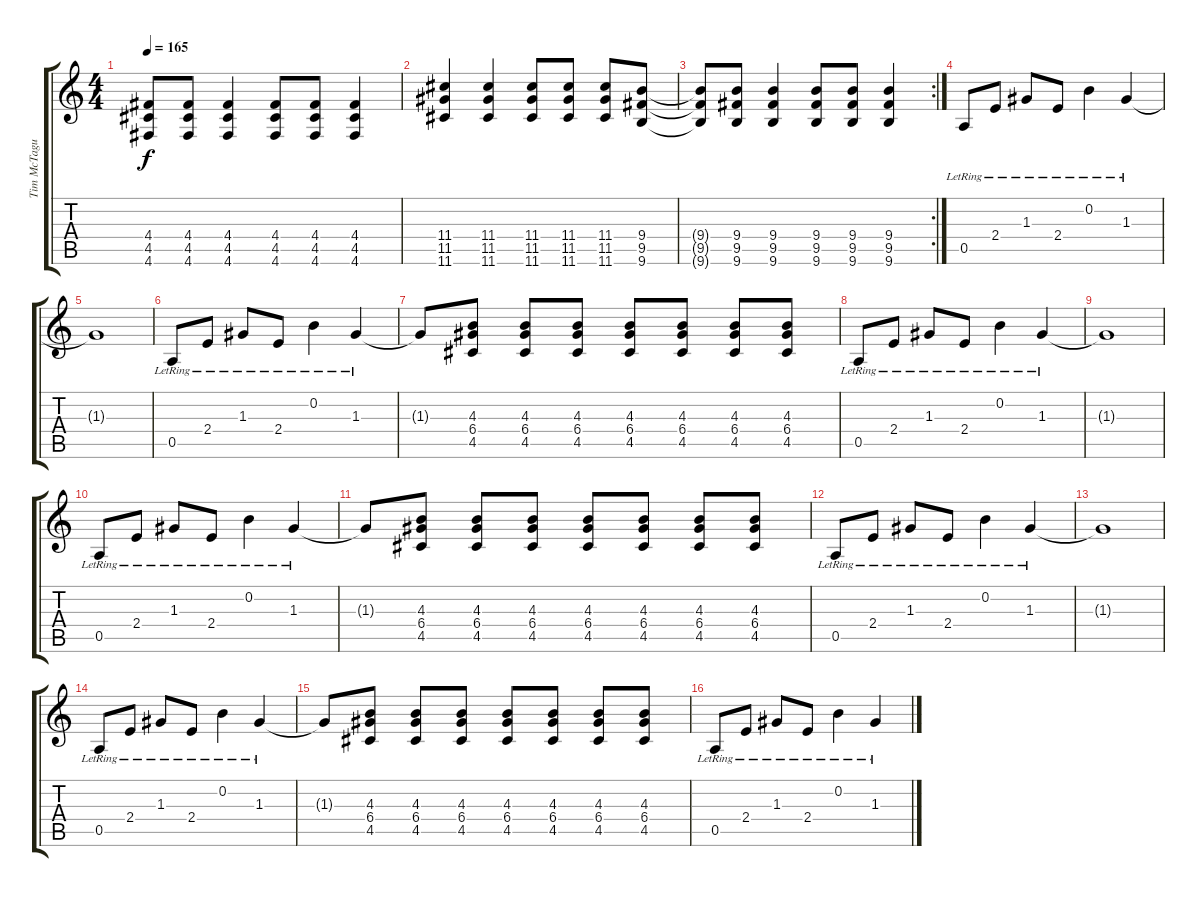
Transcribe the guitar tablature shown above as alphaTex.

\track ("Tim McTague" "Tim McTagu") {instrument distortionguitar}
\staff {score tabs}
\tuning (E4 B3 G3 D3 A2 D2) {hide}
\ts (4 4)
\tempo 165
\clef g2
\ks c
(4.4{t} 4.5{t} 4.6{t}).8{dy f} (4.4 4.5 4.6).8 (4.4 4.5 4.6).4 (4.4 4.5 4.6).8 (4.4 4.5 4.6).8 (4.4 4.5 4.6).4 |
(11.4 11.5 11.6).4 (11.4 11.5 11.6).4 (11.4 11.5 11.6).8 (11.4 11.5 11.6).8 (11.4 11.5 11.6).8 (9.4 9.5 9.6).8 |
\rc 2
(9.4{t} 9.5{t} 9.6{t}).8 (9.4 9.5 9.6).8 (9.4 9.5 9.6).4 (9.4 9.5 9.6).8 (9.4 9.5 9.6).8 (9.4 9.5 9.6).4 |
0.5{lr}.8 2.4{lr}.8 1.3{lr}.8 2.4{lr}.8 0.2{lr}.4 1.3{lr}.4 |
1.3{t}.1 |
0.5{lr}.8 2.4{lr}.8 1.3{lr}.8 2.4{lr}.8 0.2{lr}.4 1.3{lr}.4 |
1.3{t}.8 (4.3 6.4 4.5).8 (4.3 6.4 4.5).8 (4.3 6.4 4.5).8 (4.3 6.4 4.5).8 (4.3 6.4 4.5).8 (4.3 6.4 4.5).8 (4.3 6.4 4.5).8 |
0.5{lr}.8 2.4{lr}.8 1.3{lr}.8 2.4{lr}.8 0.2{lr}.4 1.3{lr}.4 |
1.3{t}.1 |
0.5{lr}.8 2.4{lr}.8 1.3{lr}.8 2.4{lr}.8 0.2{lr}.4 1.3{lr}.4 |
1.3{t}.8 (4.3 6.4 4.5).8 (4.3 6.4 4.5).8 (4.3 6.4 4.5).8 (4.3 6.4 4.5).8 (4.3 6.4 4.5).8 (4.3 6.4 4.5).8 (4.3 6.4 4.5).8 |
0.5{lr}.8 2.4{lr}.8 1.3{lr}.8 2.4{lr}.8 0.2{lr}.4 1.3{lr}.4 |
1.3{t}.1 |
0.5{lr}.8 2.4{lr}.8 1.3{lr}.8 2.4{lr}.8 0.2{lr}.4 1.3{lr}.4 |
1.3{t}.8 (4.3 6.4 4.5).8 (4.3 6.4 4.5).8 (4.3 6.4 4.5).8 (4.3 6.4 4.5).8 (4.3 6.4 4.5).8 (4.3 6.4 4.5).8 (4.3 6.4 4.5).8 |
0.5{lr}.8 2.4{lr}.8 1.3{lr}.8 2.4{lr}.8 0.2{lr}.4 1.3{lr}.4
